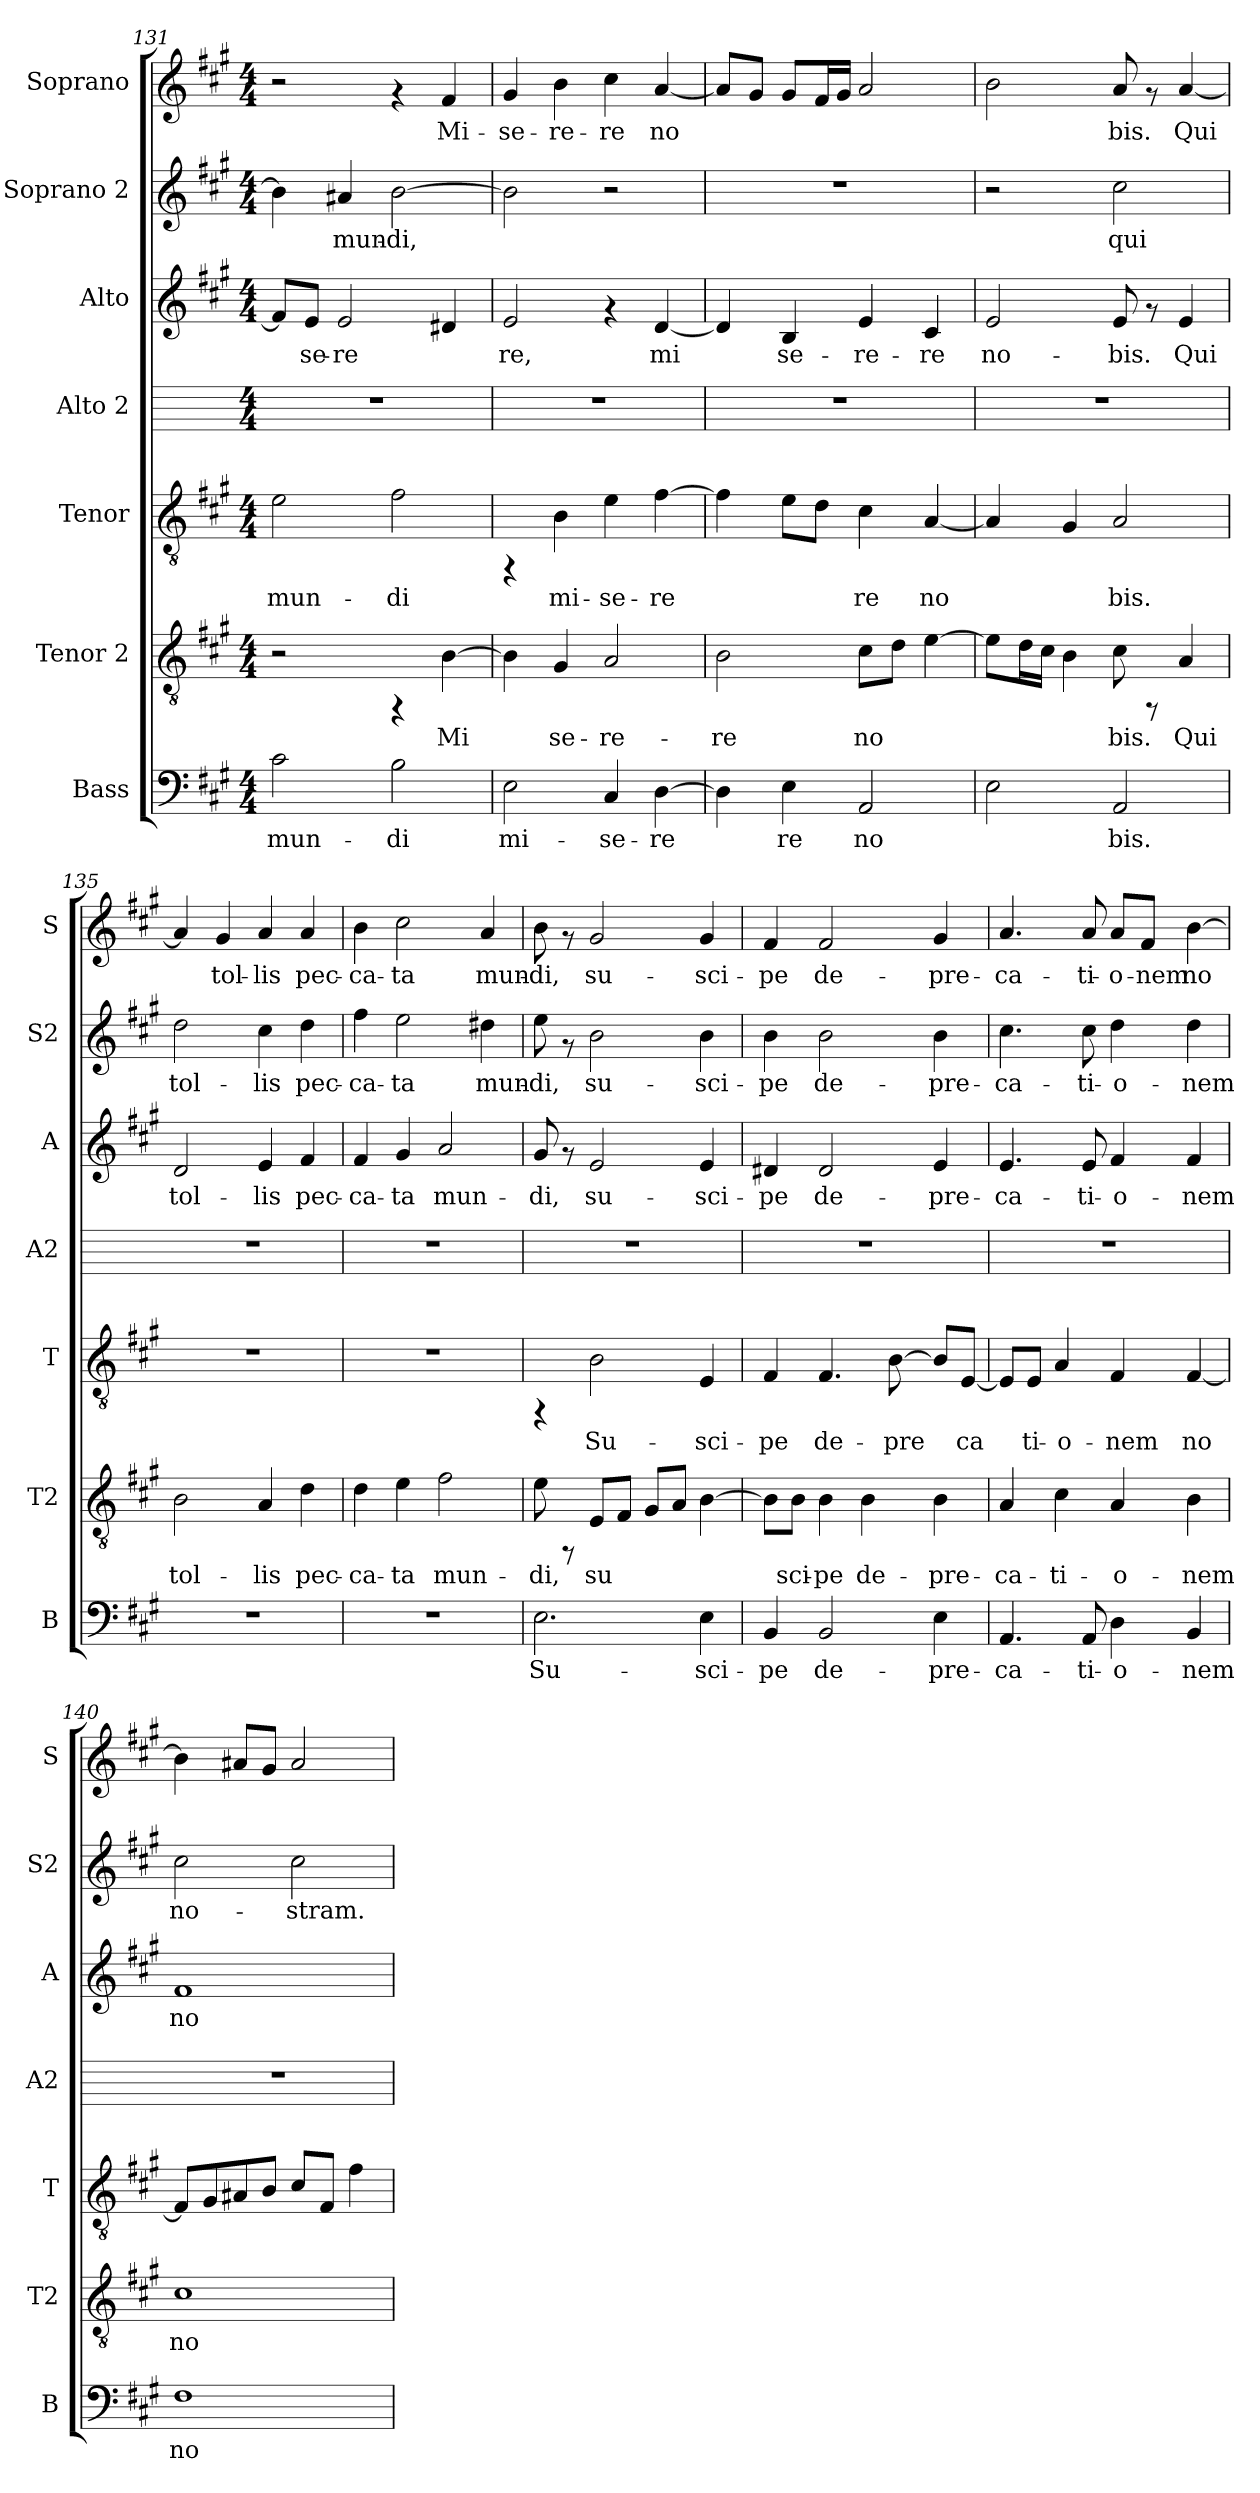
**kern	**text	**kern	**text	**kern	**text	**kern	**kern	**text	**kern	**text	**kern	**text
*part7	*part7	*part6	*part6	*part5	*part5	*part4	*part3	*part3	*part2	*part2	*part1	*part1
*staff7	*staff7	*staff6	*staff6	*staff5	*staff5	*staff4	*staff3	*staff3	*staff2	*staff2	*staff1	*staff1
*I"Bass	*	*I"Tenor 2	*	*I"Tenor	*	*I"Alto 2	*I"Alto	*	*I"Soprano 2	*	*I"Soprano	*
*I'B	*	*I'T2	*	*I'T	*	*I'A2	*I'A	*	*I'S2	*	*I'S	*
*clefF4	*	*clefGv2	*	*clefGv2	*	*	*clefG2	*	*clefG2	*	*clefG2	*
*k[f#c#g#]	*	*k[f#c#g#]	*	*k[f#c#g#]	*	*k[]	*k[f#c#g#]	*	*k[f#c#g#]	*	*k[f#c#g#]	*
*A:	*	*A:	*	*A:	*	*C:	*A:	*	*A:	*	*A:	*
*M4/4	*	*M4/4	*	*M4/4	*	*M4/4	*M4/4	*	*M4/4	*	*M4/4	*
=131	=131	=131	=131	=131	=131	=131	=131	=131	=131	=131	=131	=131
!	!LO:LY:b:cj	!	!	!	!LO:LY:b:cj	!	!	!LO:LY:b:cj	!	!LO:LY:b:cj	!	!
2c#\	mun-	2r	.	2e\	mun-	1r	8f#/L]	--	4b\]	.	2r	.
!	!	!	!	!	!	!	!	!LO:LY:b:cj	!	!	!	!
.	.	.	.	.	.	.	8e/J	-se-	.	.	.	.
!	!	!	!	!	!	!	!	!LO:LY:b:cj	!	!LO:LY:b:cj	!	!
.	.	.	.	.	.	.	2e/	-re-	4a#X/	mun-	.	.
!	!LO:LY:b:cj	!	!	!	!LO:LY:b:cj	!	!	!	!	!LO:LY:b:cj	!	!
2B\	-di	4rFF	.	2f#\	-di	.	.	.	[>2b\	-di,	4rf	.
!	!	!	!LO:LY:b:cj	!	!	!	!	!LO:LY:b:cj	!	!	!	!LO:LY:b:cj
.	.	[>4B\	Mi-	.	.	.	4d#X/	--	.	.	4f#/	Mi-
=132	=132	=132	=132	=132	=132	=132	=132	=132	=132	=132	=132	=132
!	!LO:LY:b:cj	!	!LO:LY:b:cj	!	!	!	!	!LO:LY:b:cj	!	!LO:LY:b:cj	!	!LO:LY:b:cj
2E\	mi-	4B\]	--	4rFF	.	1r	2e/	-re,	2b\]	.	4g#/	-se-
!	!	!	!LO:LY:b:cj	!	!LO:LY:b:cj	!	!	!	!	!	!	!LO:LY:b:cj
.	.	4G#/	-se-	4B\	mi-	.	.	.	.	.	4b\	-re-
!	!LO:LY:b:cj	!	!LO:LY:b:cj	!	!LO:LY:b:cj	!	!	!	!	!	!	!LO:LY:b:cj
4C#/	-se-	2A/	-re-	4e\	-se-	.	4rf	.	2r	.	4cc#\	-re
!	!LO:LY:b:cj	!	!	!	!LO:LY:b:cj	!	!	!LO:LY:b:cj	!	!	!	!LO:LY:b:cj
[<4D\	-re-	.	.	[<4f#\	-re-	.	[<4d/	mi-	.	.	[<4a/	no-
!!LO:LB:g=z
=133	=133	=133	=133	=133	=133	=133	=133	=133	=133	=133	=133	=133
!	!LO:LY:b:cj	!	!LO:LY:b:cj	!	!LO:LY:b:cj	!	!	!LO:LY:b:cj	!	!	!	!LO:LY:b:cj
4D\]	--	2B\	-re	4f#\]	--	1r	4d/]	--	1r	.	8a/L]	--
!	!	!	!	!	!	!	!	!	!	!	!	!LO:LY:b:cj
.	.	.	.	.	.	.	.	.	.	.	8g#/J	--
!	!LO:LY:b:cj	!	!	!	!LO:LY:b:cj	!	!	!LO:LY:b:cj	!	!	!	!LO:LY:b:cj
4E\	-re	.	.	8e\L	--	.	4B/	-se-	.	.	8g#/L	--
!	!	!	!	!	!LO:LY:b:cj	!	!	!	!	!	!	!LO:LY:b:cj
.	.	.	.	8d\J	--	.	.	.	.	.	16f#/	--
!	!	!	!	!	!	!	!	!	!	!	!	!LO:LY:b:cj
.	.	.	.	.	.	.	.	.	.	.	16g#/J	--
!	!LO:LY:b:cj	!	!LO:LY:b:cj	!	!LO:LY:b:cj	!	!	!LO:LY:b:cj	!	!	!	!LO:LY:b:cj
2AA/	no-	8c#\L	no-	4c#\	-re	.	4e/	-re-	.	.	2a/	--
!	!	!	!LO:LY:b:cj	!	!	!	!	!	!	!	!	!
.	.	8d\J	--	.	.	.	.	.	.	.	.	.
!	!	!	!LO:LY:b:cj	!	!LO:LY:b:cj	!	!	!LO:LY:b:cj	!	!	!	!
.	.	[>4e\	--	[<4A/	no-	.	4c#/	-re	.	.	.	.
=134	=134	=134	=134	=134	=134	=134	=134	=134	=134	=134	=134	=134
!	!LO:LY:b:cj	!	!LO:LY:b:cj	!	!LO:LY:b:cj	!	!	!LO:LY:b:cj	!	!	!	!LO:LY:b:cj
2E\	--	8e\L]	--	4A/]	--	1r	2e/	no-	2r	.	2b\	--
!	!	!	!LO:LY:b:cj	!	!	!	!	!	!	!	!	!
.	.	16d\	--	.	.	.	.	.	.	.	.	.
!	!	!	!LO:LY:b:cj	!	!	!	!	!	!	!	!	!
.	.	16c#\J	--	.	.	.	.	.	.	.	.	.
!	!	!	!LO:LY:b:cj	!	!LO:LY:b:cj	!	!	!	!	!	!	!
.	.	4B\	--	4G#/	--	.	.	.	.	.	.	.
!	!LO:LY:b:cj	!	!LO:LY:b:cj	!	!LO:LY:b:cj	!	!	!LO:LY:b:cj	!	!LO:LY:b:cj	!	!LO:LY:b:cj
2AA/	-bis.	8c#\	-bis.	2A/	-bis.	.	8e/	-bis.	2cc#\	qui	8a/	-bis.
.	.	8rFF	.	.	.	.	8rf	.	.	.	8rf	.
!	!	!	!LO:LY:b:cj	!	!	!	!	!LO:LY:b:cj	!	!	!	!LO:LY:b:cj
.	.	4A/	Qui	.	.	.	4e/	Qui	.	.	[<4a/	Qui
=135	=135	=135	=135	=135	=135	=135	=135	=135	=135	=135	=135	=135
!	!	!	!LO:LY:b:cj	!	!	!	!	!LO:LY:b:cj	!	!LO:LY:b:cj	!	!LO:LY:b:cj
1r	.	2B\	tol-	1r	.	1r	2d/	tol-	2dd\	tol-	4a/]	.
!	!	!	!	!	!	!	!	!	!	!	!	!LO:LY:b:cj
.	.	.	.	.	.	.	.	.	.	.	4g#/	tol-
!	!	!	!LO:LY:b:cj	!	!	!	!	!LO:LY:b:cj	!	!LO:LY:b:cj	!	!LO:LY:b:cj
.	.	4A/	-lis	.	.	.	4e/	-lis	4cc#\	-lis	4a/	-lis
!	!	!	!LO:LY:b:cj	!	!	!	!	!LO:LY:b:cj	!	!LO:LY:b:cj	!	!LO:LY:b:cj
.	.	4d\	pec-	.	.	.	4f#/	pec-	4dd\	pec-	4a/	pec-
=136	=136	=136	=136	=136	=136	=136	=136	=136	=136	=136	=136	=136
!	!	!	!LO:LY:b:cj	!	!	!	!	!LO:LY:b:cj	!	!LO:LY:b:cj	!	!LO:LY:b:cj
1r	.	4d\	-ca-	1r	.	1r	4f#/	-ca-	4ff#\	-ca-	4b\	-ca-
!	!	!	!LO:LY:b:cj	!	!	!	!	!LO:LY:b:cj	!	!LO:LY:b:cj	!	!LO:LY:b:cj
.	.	4e\	-ta	.	.	.	4g#/	-ta	2ee\	-ta	2cc#\	-ta
!	!	!	!LO:LY:b:cj	!	!	!	!	!LO:LY:b:cj	!	!	!	!
.	.	2f#\	mun-	.	.	.	2a/	mun-	.	.	.	.
!	!	!	!	!	!	!	!	!	!	!LO:LY:b:cj	!	!LO:LY:b:cj
.	.	.	.	.	.	.	.	.	4dd#X\	mun-	4a/	mun-
=137	=137	=137	=137	=137	=137	=137	=137	=137	=137	=137	=137	=137
!	!LO:LY:b:cj	!	!LO:LY:b:cj	!	!	!	!	!LO:LY:b:cj	!	!LO:LY:b:cj	!	!LO:LY:b:cj
2.E\	Su-	8e\	-di,	4rFF	.	1r	8g#/	-di,	8ee\	-di,	8b\	-di,
.	.	8rFF	.	.	.	.	8rf	.	8rf	.	8rf	.
!	!	!	!LO:LY:b:cj	!	!LO:LY:b:cj	!	!	!LO:LY:b:cj	!	!LO:LY:b:cj	!	!LO:LY:b:cj
.	.	8E/L	su-	2B\	Su-	.	2e/	su-	2b\	su-	2g#/	su-
!	!	!	!LO:LY:b:cj	!	!	!	!	!	!	!	!	!
.	.	8F#/J	--	.	.	.	.	.	.	.	.	.
!	!	!	!LO:LY:b:cj	!	!	!	!	!	!	!	!	!
.	.	8G#/L	--	.	.	.	.	.	.	.	.	.
!	!	!	!LO:LY:b:cj	!	!	!	!	!	!	!	!	!
.	.	8A/J	--	.	.	.	.	.	.	.	.	.
!	!LO:LY:b:cj	!	!LO:LY:b:cj	!	!LO:LY:b:cj	!	!	!LO:LY:b:cj	!	!LO:LY:b:cj	!	!LO:LY:b:cj
4E\	-sci-	[>4B\	--	4E/	-sci-	.	4e/	-sci-	4b\	-sci-	4g#/	-sci-
=138	=138	=138	=138	=138	=138	=138	=138	=138	=138	=138	=138	=138
!	!LO:LY:b:cj	!	!LO:LY:b:cj	!	!LO:LY:b:cj	!	!	!LO:LY:b:cj	!	!LO:LY:b:cj	!	!LO:LY:b:cj
4BB/	-pe	8B\L]	--	4F#/	-pe	1r	4d#X/	-pe	4b\	-pe	4f#/	-pe
!	!	!	!LO:LY:b:cj	!	!	!	!	!	!	!	!	!
.	.	8B\J	-sci-	.	.	.	.	.	.	.	.	.
!	!LO:LY:b:cj	!	!LO:LY:b:cj	!	!LO:LY:b:cj	!	!	!LO:LY:b:cj	!	!LO:LY:b:cj	!	!LO:LY:b:cj
2BB/	de-	4B\	-pe	4.F#/	de-	.	2d#/	de-	2b\	de-	2f#/	de-
!	!	!	!LO:LY:b:cj	!	!	!	!	!	!	!	!	!
.	.	4B\	de-	.	.	.	.	.	.	.	.	.
!	!	!	!	!	!LO:LY:b:cj	!	!	!	!	!	!	!
.	.	.	.	[>8B\	-pre-	.	.	.	.	.	.	.
!	!LO:LY:b:cj	!	!LO:LY:b:cj	!	!LO:LY:b:cj	!	!	!LO:LY:b:cj	!	!LO:LY:b:cj	!	!LO:LY:b:cj
4E\	-pre-	4B\	-pre-	8B/L]	--	.	4e/	-pre-	4b\	-pre-	4g#/	-pre-
!	!	!	!	!	!LO:LY:b:cj	!	!	!	!	!	!	!
.	.	.	.	[>8E/J	-ca-	.	.	.	.	.	.	.
!!LO:PB:g=z
=139	=139	=139	=139	=139	=139	=139	=139	=139	=139	=139	=139	=139
!	!LO:LY:b:cj	!	!LO:LY:b:cj	!	!LO:LY:b:cj	!	!	!LO:LY:b:cj	!	!LO:LY:b:cj	!	!LO:LY:b:cj
4.AA/	-ca-	4A/	-ca-	8E/L]	--	1r	4.e/	-ca-	4.cc#\	-ca-	4.a/	-ca-
!	!	!	!	!	!LO:LY:b:cj	!	!	!	!	!	!	!
.	.	.	.	8E/J	-ti-	.	.	.	.	.	.	.
!	!	!	!LO:LY:b:cj	!	!LO:LY:b:cj	!	!	!	!	!	!	!
.	.	4c#\	-ti-	4A/	-o-	.	.	.	.	.	.	.
!	!LO:LY:b:cj	!	!	!	!	!	!	!LO:LY:b:cj	!	!LO:LY:b:cj	!	!LO:LY:b:cj
8AA/	-ti-	.	.	.	.	.	8e/	-ti-	8cc#\	-ti-	8a/	-ti-
!	!LO:LY:b:cj	!	!LO:LY:b:cj	!	!LO:LY:b:cj	!	!	!LO:LY:b:cj	!	!LO:LY:b:cj	!	!LO:LY:b:cj
4D\	-o-	4A/	-o-	4F#/	-nem	.	4f#/	-o-	4dd\	-o-	8a/L	-o-
!	!	!	!	!	!	!	!	!	!	!	!	!LO:LY:b:cj
.	.	.	.	.	.	.	.	.	.	.	8f#/J	-nem
!	!LO:LY:b:cj	!	!LO:LY:b:cj	!	!LO:LY:b:cj	!	!	!LO:LY:b:cj	!	!LO:LY:b:cj	!	!LO:LY:b:cj
4BB/	-nem	4B\	-nem	[<4F#/	no-	.	4f#/	-nem	4dd\	-nem	[>4b\	no-
=140	=140	=140	=140	=140	=140	=140	=140	=140	=140	=140	=140	=140
!	!LO:LY:b:cj	!	!LO:LY:b:cj	!	!LO:LY:b:cj	!	!	!LO:LY:b:cj	!	!LO:LY:b:cj	!	!LO:LY:b:cj
1F#	no-	1c#	no-	8F#/L]	--	1r	1f#	no-	2cc#\	no-	4b\]	--
!	!	!	!	!	!LO:LY:b:cj	!	!	!	!	!	!	!
.	.	.	.	8G#/	--	.	.	.	.	.	.	.
!	!	!	!	!	!LO:LY:b:cj	!	!	!	!	!	!	!LO:LY:b:cj
.	.	.	.	8A#X/	--	.	.	.	.	.	8a#X/L	--
!	!	!	!	!	!LO:LY:b:cj	!	!	!	!	!	!	!LO:LY:b:cj
.	.	.	.	8B/J	--	.	.	.	.	.	8g#/J	--
!	!	!	!	!	!LO:LY:b:cj	!	!	!	!	!LO:LY:b:cj	!	!LO:LY:b:cj
.	.	.	.	8c#/L	--	.	.	.	2cc#\	-stram.	2a#/	--
!	!	!	!	!	!LO:LY:b:cj	!	!	!	!	!	!	!
.	.	.	.	8F#/J	--	.	.	.	.	.	.	.
!	!	!	!	!	!LO:LY:b:cj	!	!	!	!	!	!	!
.	.	.	.	4f#\	--	.	.	.	.	.	.	.
=	=	=	=	=	=	=	=	=	=	=	=	=
*-	*-	*-	*-	*-	*-	*-	*-	*-	*-	*-	*-	*-
